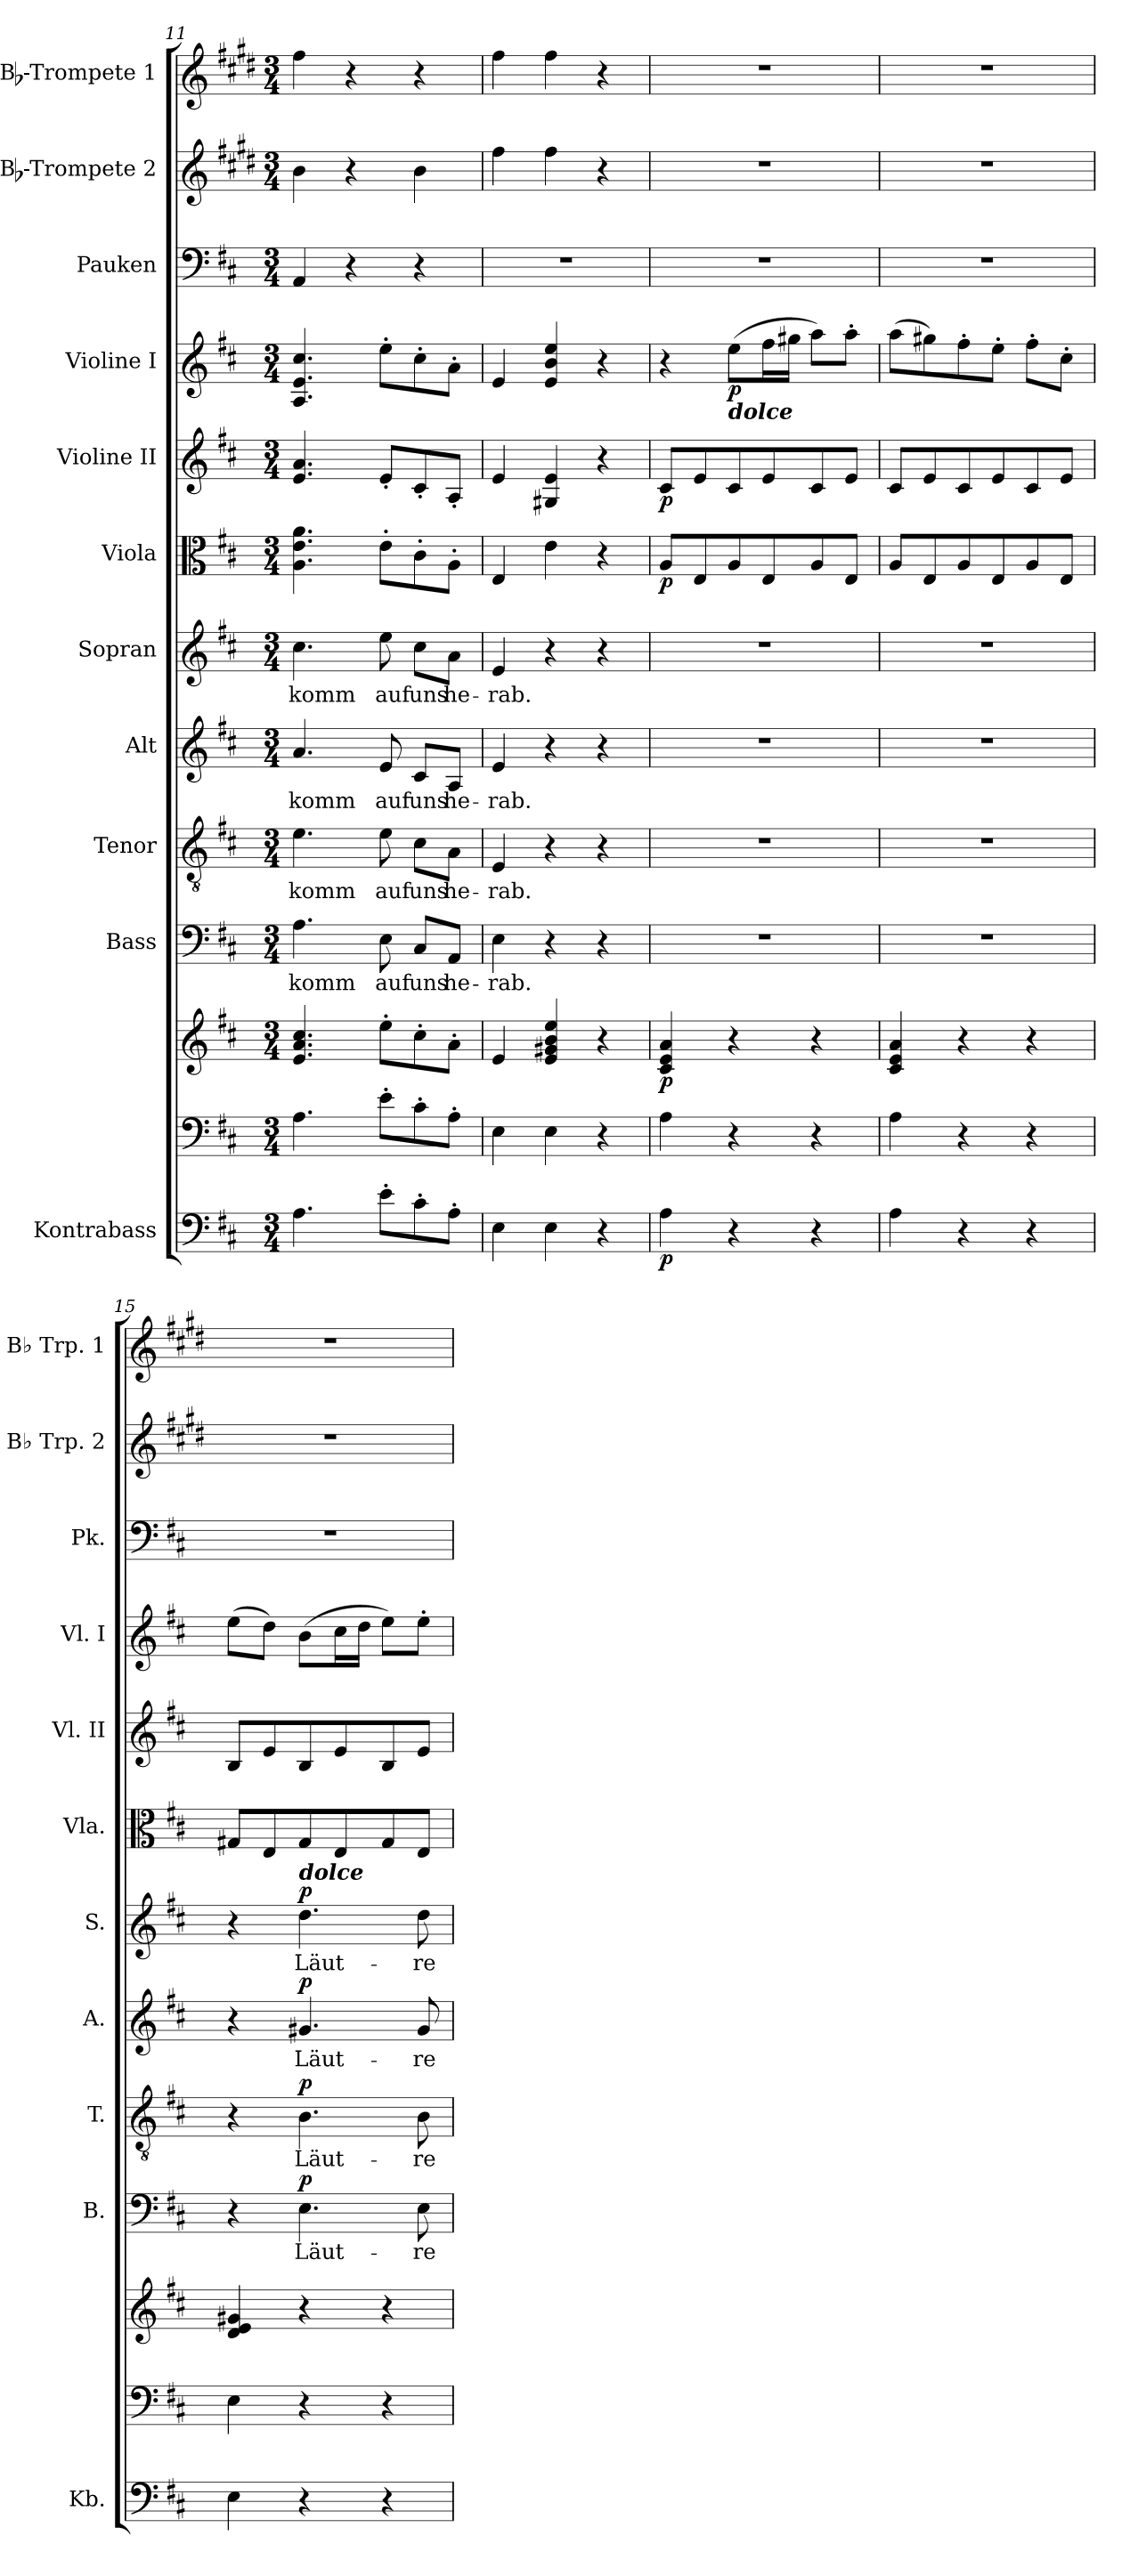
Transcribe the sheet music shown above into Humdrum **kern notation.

**kern	**dynam	**kern	**kern	**dynam	**kern	**text	**dynam	**kern	**text	**dynam	**kern	**text	**dynam	**kern	**text	**dynam	**kern	**dynam	**kern	**dynam	**kern	**dynam	**kern	**kern	**kern
*part12	*part12	*part11	*part11	*part11	*part10	*part10	*part10	*part9	*part9	*part9	*part8	*part8	*part8	*part7	*part7	*part7	*part6	*part6	*part5	*part5	*part4	*part4	*part3	*part2	*part1
*staff13	*staff13	*staff12	*staff11	*staff11/12	*staff10	*staff10	*staff10	*staff9	*staff9	*staff9	*staff8	*staff8	*staff8	*staff7	*staff7	*staff7	*staff6	*staff6	*staff5	*staff5	*staff4	*staff4	*staff3	*staff2	*staff1
*I"Kontrabass	*	*	*	*	*I"Bass	*	*	*I"Tenor	*	*	*I"Alt	*	*	*I"Sopran	*	*	*I"Viola	*	*I"Violine II	*	*I"Violine I	*	*I"Pauken	*I"Bb-Trompete 2	*I"Bb-Trompete 1
*I'Kb.	*	*	*	*	*I'B.	*	*	*I'T.	*	*	*I'A.	*	*	*I'S.	*	*	*I'Vla.	*	*I'Vl. II	*	*I'Vl. I	*	*I'Pk.	*I'Bb Trp. 2	*I'Bb Trp. 1
*clefF4	*	*clefF4	*clefG2	*	*clefF4	*	*	*clefGv2	*	*	*clefG2	*	*	*clefG2	*	*	*clefC3	*	*clefG2	*	*clefG2	*	*clefF4	*clefG2	*clefG2
*ITrd7c12	*	*	*	*	*	*	*	*	*	*	*	*	*	*	*	*	*	*	*	*	*	*	*	*ITrd1c2	*ITrd1c2
*k[f#c#]	*	*k[f#c#]	*k[f#c#]	*	*k[f#c#]	*	*	*k[f#c#]	*	*	*k[f#c#]	*	*	*k[f#c#]	*	*	*k[f#c#]	*	*k[f#c#]	*	*k[f#c#]	*	*k[f#c#]	*k[f#c#]	*k[f#c#]
*D:	*	*D:	*D:	*	*D:	*	*	*D:	*	*	*D:	*	*	*D:	*	*	*D:	*	*D:	*	*D:	*	*D:	*D:	*D:
*M3/4	*	*M3/4	*M3/4	*	*M3/4	*	*	*M3/4	*	*	*M3/4	*	*	*M3/4	*	*	*M3/4	*	*M3/4	*	*M3/4	*	*M3/4	*M3/4	*M3/4
=11	=11	=11	=11	=11	=11	=11	=11	=11	=11	=11	=11	=11	=11	=11	=11	=11	=11	=11	=11	=11	=11	=11	=11	=11	=11
!	!	!	!	!	!	!LO:LY:b	!	!	!LO:LY:b	!	!	!LO:LY:b	!	!	!LO:LY:b	!	!	!	!	!	!	!	!	!	!
4.AA\	.	4.A\	4.e/ 4.a/ 4.cc#/	.	4.A\	komm	.	4.e\	komm	.	4.a/	komm	.	4.cc#\	komm	.	4.A\ 4.e\ 4.a\	.	4.e/ 4.a/	.	4.A/ 4.e/ 4.cc#/	.	4AA/	4a\	4ee\
.	.	.	.	.	.	.	.	.	.	.	.	.	.	.	.	.	.	.	.	.	.	.	4r	4r	4r
!	!	!	!	!	!	!LO:LY:b	!	!	!LO:LY:b	!	!	!LO:LY:b	!	!	!LO:LY:b	!	!	!	!	!	!	!	!	!	!
8E'>\L	.	8e'>\L	8ee'>\L	.	8E\	auf	.	8e\	auf	.	8e/	auf	.	8ee\	auf	.	8e'>\L	.	8e'</L	.	8ee'>\L	.	.	.	.
!	!	!	!	!	!	!LO:LY:b	!	!	!LO:LY:b	!	!	!LO:LY:b	!	!	!LO:LY:b	!	!	!	!	!	!	!	!	!	!
8C#'>\	.	8c#'>\	8cc#'>\	.	8C#/L	uns	.	8c#\L	uns	.	8c#/L	uns	.	8cc#\L	uns	.	8c#'>\	.	8c#'</	.	8cc#'>\	.	4r	4a\	4r
!	!	!	!	!	!	!LO:LY:b	!	!	!LO:LY:b	!	!	!LO:LY:b	!	!	!LO:LY:b	!	!	!	!	!	!	!	!	!	!
8AA'>\J	.	8A'>\J	8a'>\J	.	8AA/J	he-	.	8A\J	he-	.	8A/J	he-	.	8a\J	he-	.	8A'>\J	.	8A'</J	.	8a'>\J	.	.	.	.
=12	=12	=12	=12	=12	=12	=12	=12	=12	=12	=12	=12	=12	=12	=12	=12	=12	=12	=12	=12	=12	=12	=12	=12	=12	=12
!	!	!	!	!	!	!LO:LY:b	!	!	!LO:LY:b	!	!	!LO:LY:b	!	!	!LO:LY:b	!	!	!	!	!	!	!	!	!	!
4EE\	.	4E\	4e/	.	4E\	-rab.	.	4E/	-rab.	.	4e/	-rab.	.	4e/	-rab.	.	4E/	.	4e/	.	4e/	.	2.r	4ee\	4ee\
4EE\	.	4E\	4e/ 4g#X/ 4b/ 4ee/	.	4r	.	.	4r	.	.	4r	.	.	4r	.	.	4e\	.	4G#X/ 4e/	.	4e/ 4b/ 4ee/	.	.	4ee\	4ee\
4r	.	4r	4r	.	4r	.	.	4r	.	.	4r	.	.	4r	.	.	4r	.	4r	.	4r	.	.	4r	4r
=13	=13	=13	=13	=13	=13	=13	=13	=13	=13	=13	=13	=13	=13	=13	=13	=13	=13	=13	=13	=13	=13	=13	=13	=13	=13
!	!LO:DY:b	!	!	!LO:DY:b	!	!	!	!	!	!	!	!	!	!	!	!	!	!LO:DY:b	!	!LO:DY:b	!	!	!	!	!
4AA\	p	4A\	4c#/ 4e/ 4a/	p	2.r	.	.	2.r	.	.	2.r	.	.	2.r	.	.	8A/L	p	8c#/L	p	4r	.	2.r	2.r	2.r
.	.	.	.	.	.	.	.	.	.	.	.	.	.	.	.	.	8E/	.	8e/	.	.	.	.	.	.
!	!	!	!	!	!	!	!	!	!	!	!	!	!	!	!	!	!	!	!	!	!LO:TX:b:Bi:t=dolce	!	!	!	!
!	!	!	!	!	!	!	!	!	!	!	!	!	!	!	!	!	!	!	!	!	!	!LO:DY:b	!	!	!
4r	.	4r	4r	.	.	.	.	.	.	.	.	.	.	.	.	.	8A/	.	8c#/	.	(>8ee\L	p	.	.	.
.	.	.	.	.	.	.	.	.	.	.	.	.	.	.	.	.	8E/	.	8e/	.	16ff#\L	.	.	.	.
.	.	.	.	.	.	.	.	.	.	.	.	.	.	.	.	.	.	.	.	.	16gg#X\JJ	.	.	.	.
4r	.	4r	4r	.	.	.	.	.	.	.	.	.	.	.	.	.	8A/	.	8c#/	.	8aa\L)	.	.	.	.
.	.	.	.	.	.	.	.	.	.	.	.	.	.	.	.	.	8E/J	.	8e/J	.	8aa'>\J	.	.	.	.
!!LO:PB:g=z
=14	=14	=14	=14	=14	=14	=14	=14	=14	=14	=14	=14	=14	=14	=14	=14	=14	=14	=14	=14	=14	=14	=14	=14	=14	=14
4AA\	.	4A\	4c#/ 4e/ 4a/	.	2.r	.	.	2.r	.	.	2.r	.	.	2.r	.	.	8A/L	.	8c#/L	.	(>8aa\L	.	2.r	2.r	2.r
.	.	.	.	.	.	.	.	.	.	.	.	.	.	.	.	.	8E/	.	8e/	.	8gg#X\)	.	.	.	.
4r	.	4r	4r	.	.	.	.	.	.	.	.	.	.	.	.	.	8A/	.	8c#/	.	8ff#'>\	.	.	.	.
.	.	.	.	.	.	.	.	.	.	.	.	.	.	.	.	.	8E/	.	8e/	.	8ee'>\J	.	.	.	.
4r	.	4r	4r	.	.	.	.	.	.	.	.	.	.	.	.	.	8A/	.	8c#/	.	8ff#'>\L	.	.	.	.
.	.	.	.	.	.	.	.	.	.	.	.	.	.	.	.	.	8E/J	.	8e/J	.	8cc#'>\J	.	.	.	.
=15	=15	=15	=15	=15	=15	=15	=15	=15	=15	=15	=15	=15	=15	=15	=15	=15	=15	=15	=15	=15	=15	=15	=15	=15	=15
4EE\	.	4E\	4d/ 4e/ 4g#X/	.	4r	.	.	4r	.	.	4r	.	.	4r	.	.	8G#X/L	.	8B/L	.	(>8ee\L	.	2.r	2.r	2.r
.	.	.	.	.	.	.	.	.	.	.	.	.	.	.	.	.	8E/	.	8e/	.	8dd\J)	.	.	.	.
!	!	!	!	!	!	!	!	!	!	!	!	!	!	!LO:TX:a:Bi:t=dolce	!	!	!	!	!	!	!	!	!	!	!
!	!	!	!	!	!	!LO:LY:b	!LO:DY:a	!	!LO:LY:b	!LO:DY:a	!	!LO:LY:b	!LO:DY:a	!	!LO:LY:b	!LO:DY:a	!	!	!	!	!	!	!	!	!
4r	.	4r	4r	.	4.E\	Läut-	p	4.B\	Läut-	p	4.g#X/	Läut-	p	4.dd\	Läut-	p	8G#/	.	8B/	.	(>8b\L	.	.	.	.
.	.	.	.	.	.	.	.	.	.	.	.	.	.	.	.	.	8E/	.	8e/	.	16cc#\L	.	.	.	.
.	.	.	.	.	.	.	.	.	.	.	.	.	.	.	.	.	.	.	.	.	16dd\JJ	.	.	.	.
4r	.	4r	4r	.	.	.	.	.	.	.	.	.	.	.	.	.	8G#/	.	8B/	.	8ee\L)	.	.	.	.
!	!	!	!	!	!	!LO:LY:b	!	!	!LO:LY:b	!	!	!LO:LY:b	!	!	!LO:LY:b	!	!	!	!	!	!	!	!	!	!
.	.	.	.	.	8E\	-re	.	8B\	-re	.	8g#/	-re	.	8dd\	-re	.	8E/J	.	8e/J	.	8ee'>\J	.	.	.	.
=	=	=	=	=	=	=	=	=	=	=	=	=	=	=	=	=	=	=	=	=	=	=	=	=	=
*-	*-	*-	*-	*-	*-	*-	*-	*-	*-	*-	*-	*-	*-	*-	*-	*-	*-	*-	*-	*-	*-	*-	*-	*-	*-
